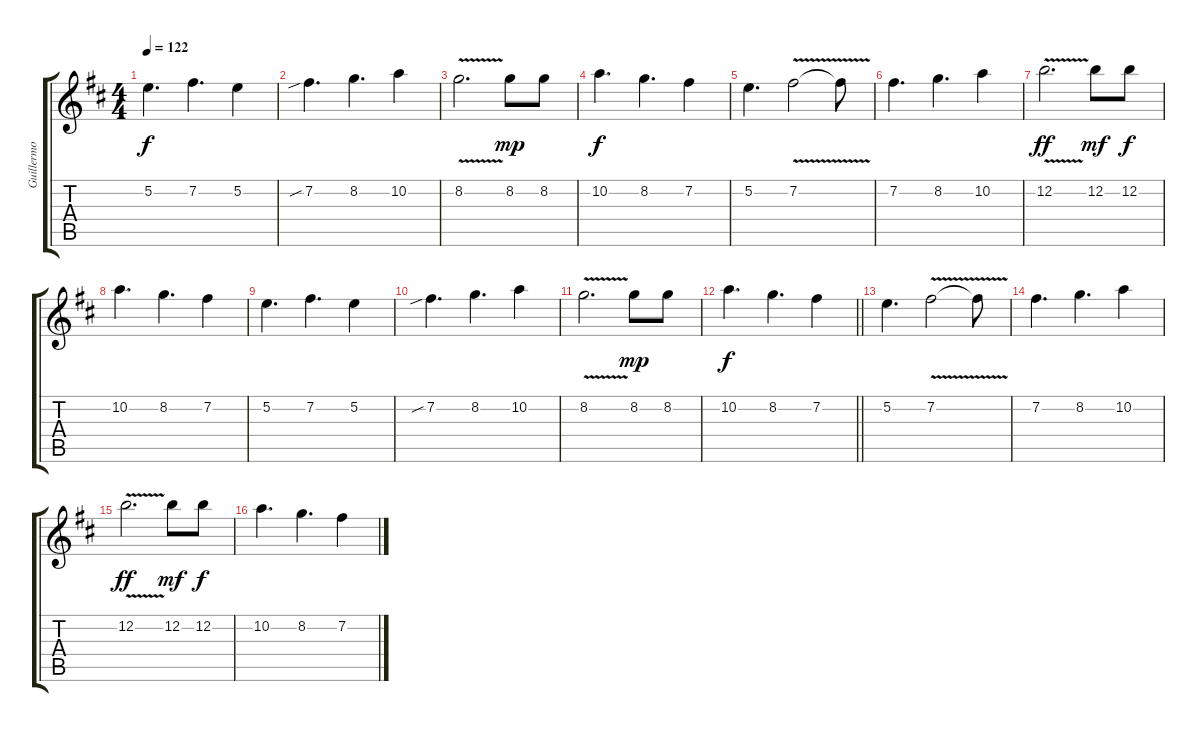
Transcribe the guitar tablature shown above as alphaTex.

\track ("Guillermo Moreira" "Guillermo ") {instrument overdrivenguitar}
\staff {score tabs}
\tuning (E4 B3 G3 D3 A2 E2) {hide}
\ts (4 4)
\tempo 122
\clef g2
\ks d
5.2.4{d dy f} 7.2.4{d} 5.2.4 |
7.2{sib}.4{d volume 12} 8.2.4{d} 10.2.4 |
8.2{v}.2{d} 8.2.8{dy mp} 8.2.8 |
10.2.4{d dy f} 8.2.4{d} 7.2.4 |
5.2.4{d} 7.2{v}.2 7.2{t}.8 |
7.2.4{d} 8.2.4{d} 10.2.4 |
12.2{v}.2{d dy ff} 12.2.8{dy mf} 12.2.8{dy f} |
10.2.4{d} 8.2.4{d} 7.2.4 |
5.2.4{d} 7.2.4{d} 5.2.4 |
7.2{sib}.4{d volume 12} 8.2.4{d} 10.2.4 |
8.2{v}.2{d} 8.2.8{dy mp} 8.2.8 |
\barLineRight lightlight
10.2.4{d dy f} 8.2.4{d} 7.2.4 |
5.2.4{d} 7.2{v}.2 7.2{t}.8 |
7.2.4{d} 8.2.4{d} 10.2.4 |
12.2{v}.2{d dy ff} 12.2.8{dy mf} 12.2.8{dy f} |
10.2.4{d} 8.2.4{d} 7.2.4
